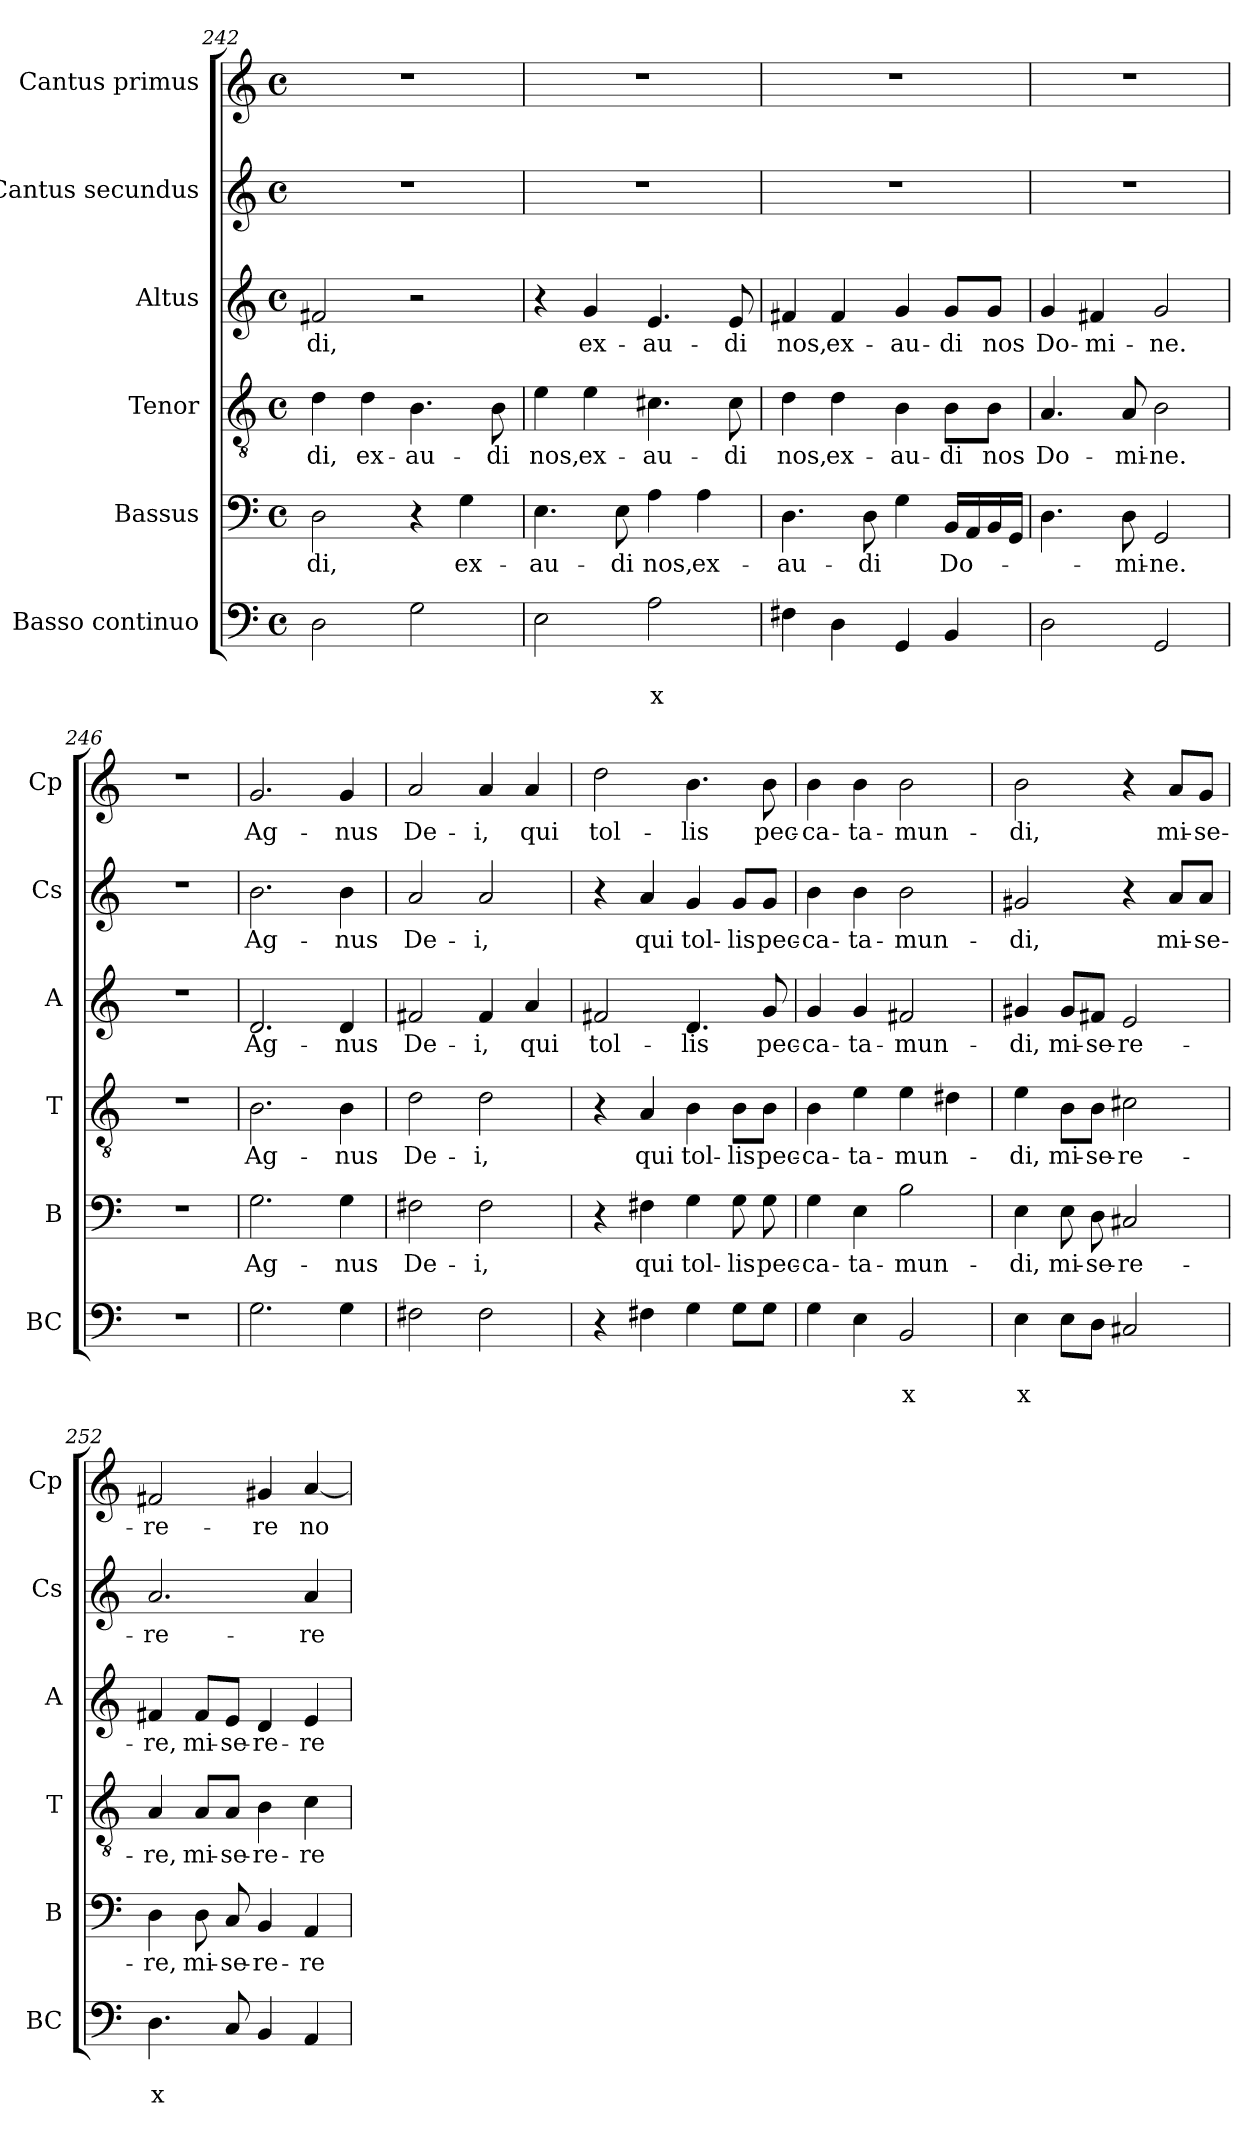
**kern	**text	**text	**kern	**text	**kern	**text	**kern	**text	**kern	**text	**kern	**text
*part6	*part6	*part6	*part5	*part5	*part4	*part4	*part3	*part3	*part2	*part2	*part1	*part1
*staff6	*staff6	*staff6	*staff5	*staff5	*staff4	*staff4	*staff3	*staff3	*staff2	*staff2	*staff1	*staff1
*I"Basso continuo	*	*	*I"Bassus	*	*I"Tenor	*	*I"Altus	*	*I"Cantus  secundus	*	*I"Cantus primus	*
*I'BC	*	*	*I'B	*	*I'T	*	*I'A	*	*I'Cs	*	*I'Cp	*
!!LO:PB:g=z
*clefF4	*	*	*clefF4	*	*clefGv2	*	*clefG2	*	*clefG2	*	*clefG2	*
*k[]	*	*	*k[]	*	*k[]	*	*k[]	*	*k[]	*	*k[]	*
*C:	*	*	*C:	*	*C:	*	*C:	*	*C:	*	*C:	*
*M4/4	*	*	*M4/4	*	*M4/4	*	*M4/4	*	*M4/4	*	*M4/4	*
*met(c)	*	*	*met(c)	*	*met(c)	*	*met(c)	*	*met(c)	*	*met(c)	*
=242	=242	=242	=242	=242	=242	=242	=242	=242	=242	=242	=242	=242
!	!	!	!	!LO:LY:b	!	!LO:LY:b	!	!LO:LY:b	!	!	!	!
2D\	.	.	2D\	-di,	4d\	-di,	2f#X/	-di,	1r	.	1r	.
!	!	!	!	!	!	!LO:LY:b	!	!	!	!	!	!
.	.	.	.	.	4d\	ex-	.	.	.	.	.	.
!	!	!	!	!	!	!LO:LY:b	!	!	!	!	!	!
2G\	.	.	4r	.	4.B\	-au-	2r	.	.	.	.	.
!	!	!	!	!LO:LY:b	!	!	!	!	!	!	!	!
.	.	.	4G\	ex-	.	.	.	.	.	.	.	.
!	!	!	!	!	!	!LO:LY:b	!	!	!	!	!	!
.	.	.	.	.	8B\	-di	.	.	.	.	.	.
=243	=243	=243	=243	=243	=243	=243	=243	=243	=243	=243	=243	=243
!	!	!	!	!LO:LY:b	!	!LO:LY:b	!	!	!	!	!	!
2E\	.	.	4.E\	-au-	4e\	nos,	4r	.	1r	.	1r	.
!	!	!	!	!	!	!LO:LY:b	!	!LO:LY:b	!	!	!	!
.	.	.	.	.	4e\	ex-	4g/	ex-	.	.	.	.
!	!	!	!	!LO:LY:b	!	!	!	!	!	!	!	!
.	.	.	8E\	-di	.	.	.	.	.	.	.	.
!	!	!LO:LY:b	!	!LO:LY:b	!	!LO:LY:b	!	!LO:LY:b	!	!	!	!
2A\	.	x	4A\	nos,	4.c#X\	-au-	4.e/	-au-	.	.	.	.
!	!	!	!	!LO:LY:b	!	!	!	!	!	!	!	!
.	.	.	4A\	ex-	.	.	.	.	.	.	.	.
!	!	!	!	!	!	!LO:LY:b	!	!LO:LY:b	!	!	!	!
.	.	.	.	.	8c#\	-di	8e/	-di	.	.	.	.
=244	=244	=244	=244	=244	=244	=244	=244	=244	=244	=244	=244	=244
!	!	!	!	!LO:LY:b	!	!LO:LY:b	!	!LO:LY:b	!	!	!	!
4F#X\	.	.	4.D\	-au-	4d\	nos,	4f#X/	nos,	1r	.	1r	.
!	!	!	!	!	!	!LO:LY:b	!	!LO:LY:b	!	!	!	!
4D\	.	.	.	.	4d\	ex-	4f#/	ex-	.	.	.	.
!	!	!	!	!LO:LY:b	!	!	!	!	!	!	!	!
.	.	.	8D\	-di	.	.	.	.	.	.	.	.
!	!	!	!	!	!	!LO:LY:b	!	!LO:LY:b	!	!	!	!
4GG/	.	.	4G\	.	4B\	-au-	4g/	-au-	.	.	.	.
!	!	!	!	!LO:LY:b	!	!LO:LY:b	!	!LO:LY:b	!	!	!	!
4BB/	.	.	16BB/LL	Do-	8B\L	-di	8g/L	-di	.	.	.	.
.	.	.	16AA/	.	.	.	.	.	.	.	.	.
!	!	!	!	!	!	!LO:LY:b	!	!LO:LY:b	!	!	!	!
.	.	.	16BB/	.	8B\J	nos	8g/J	nos	.	.	.	.
.	.	.	16GG/JJ	.	.	.	.	.	.	.	.	.
=245	=245	=245	=245	=245	=245	=245	=245	=245	=245	=245	=245	=245
!	!	!	!	!	!	!LO:LY:b	!	!LO:LY:b	!	!	!	!
2D\	.	.	4.D\	.	4.A/	Do-	4g/	Do-	1r	.	1r	.
!	!	!	!	!	!	!	!	!LO:LY:b	!	!	!	!
.	.	.	.	.	.	.	4f#X/	-mi-	.	.	.	.
!	!	!	!	!LO:LY:b	!	!LO:LY:b	!	!	!	!	!	!
.	.	.	8D\	-mi-	8A/	-mi-	.	.	.	.	.	.
!	!	!	!	!LO:LY:b	!	!LO:LY:b	!	!LO:LY:b	!	!	!	!
2GG/	.	.	2GG/	-ne.	2B\	-ne.	2g/	-ne.	.	.	.	.
=246	=246	=246	=246	=246	=246	=246	=246	=246	=246	=246	=246	=246
1r	.	.	1r	.	1r	.	1r	.	1r	.	1r	.
=247	=247	=247	=247	=247	=247	=247	=247	=247	=247	=247	=247	=247
!	!	!	!	!LO:LY:b	!	!LO:LY:b	!	!LO:LY:b	!	!LO:LY:b	!	!LO:LY:b
2.G\	.	.	2.G\	Ag-	2.B\	Ag-	2.d/	Ag-	2.b\	Ag-	2.g/	Ag-
!	!	!	!	!LO:LY:b	!	!LO:LY:b	!	!LO:LY:b	!	!LO:LY:b	!	!LO:LY:b
4G\	.	.	4G\	-nus	4B\	-nus	4d/	-nus	4b\	-nus	4g/	-nus
=248	=248	=248	=248	=248	=248	=248	=248	=248	=248	=248	=248	=248
!	!	!	!	!LO:LY:b	!	!LO:LY:b	!	!LO:LY:b	!	!LO:LY:b	!	!LO:LY:b
2F#X\	.	.	2F#X\	De-	2d\	De-	2f#X/	De-	2a/	De-	2a/	De-
!	!	!	!	!LO:LY:b	!	!LO:LY:b	!	!LO:LY:b	!	!LO:LY:b	!	!LO:LY:b
2F#\	.	.	2F#\	-i,	2d\	-i,	4f#/	-i,	2a/	-i,	4a/	-i,
!	!	!	!	!	!	!	!	!LO:LY:b	!	!	!	!LO:LY:b
.	.	.	.	.	.	.	4a/	qui	.	.	4a/	qui
!!LO:LB:g=z
=249	=249	=249	=249	=249	=249	=249	=249	=249	=249	=249	=249	=249
!	!	!	!	!	!	!	!	!LO:LY:b	!	!	!	!LO:LY:b
4r	.	.	4r	.	4r	.	2f#X/	tol-	4r	.	2dd\	tol-
!	!	!	!	!LO:LY:b	!	!LO:LY:b	!	!	!	!LO:LY:b	!	!
4F#X\	.	.	4F#X\	qui	4A/	qui	.	.	4a/	qui	.	.
!	!	!	!	!LO:LY:b	!	!LO:LY:b	!	!LO:LY:b	!	!LO:LY:b	!	!LO:LY:b
4G\	.	.	4G\	tol-	4B\	tol-	4.d/	-lis	4g/	tol-	4.b\	-lis
!	!	!	!	!LO:LY:b	!	!LO:LY:b	!	!	!	!LO:LY:b	!	!
8G\L	.	.	8G\	-lis	8B\L	-lis	.	.	8g/L	-lis	.	.
!	!	!	!	!LO:LY:b	!	!LO:LY:b	!	!LO:LY:b	!	!LO:LY:b	!	!LO:LY:b
8G\J	.	.	8G\	pec-	8B\J	pec-	8g/	pec-	8g/J	pec-	8b\	pec-
=250	=250	=250	=250	=250	=250	=250	=250	=250	=250	=250	=250	=250
!	!	!	!	!LO:LY:b	!	!LO:LY:b	!	!LO:LY:b	!	!LO:LY:b	!	!LO:LY:b
4G\	.	.	4G\	-ca-	4B\	-ca-	4g/	-ca-	4b\	-ca-	4b\	-ca-
!	!	!	!	!LO:LY:b	!	!LO:LY:b	!	!LO:LY:b	!	!LO:LY:b	!	!LO:LY:b
4E\	.	.	4E\	-ta-	4e\	-ta-	4g/	-ta-	4b\	-ta-	4b\	-ta-
!	!	!LO:LY:b	!	!LO:LY:b	!	!LO:LY:b	!	!LO:LY:b	!	!LO:LY:b	!	!LO:LY:b
2BB/	.	x	2B\	-mun-	4e\	-mun-	2f#X/	-mun-	2b\	-mun-	2b\	-mun-
.	.	.	.	.	4d#X\	.	.	.	.	.	.	.
=251	=251	=251	=251	=251	=251	=251	=251	=251	=251	=251	=251	=251
!	!	!LO:LY:b	!	!LO:LY:b	!	!LO:LY:b	!	!LO:LY:b	!	!LO:LY:b	!	!LO:LY:b
4E\	.	x	4E\	-di,	4e\	-di,	4g#X/	-di,	2g#X/	-di,	2b\	-di,
!	!	!	!	!LO:LY:b	!	!LO:LY:b	!	!LO:LY:b	!	!	!	!
8E\L	.	.	8E\	mi-	8B\L	mi-	8g#/L	mi-	.	.	.	.
!	!	!	!	!LO:LY:b	!	!LO:LY:b	!	!LO:LY:b	!	!	!	!
8D\J	.	.	8D\	-se-	8B\J	-se-	8f#X/J	-se-	.	.	.	.
!	!	!	!	!LO:LY:b	!	!LO:LY:b	!	!LO:LY:b	!	!	!	!
2C#X/	.	.	2C#X/	-re-	2c#X\	-re-	2e/	-re-	4r	.	4r	.
!	!	!	!	!	!	!	!	!	!	!LO:LY:b	!	!LO:LY:b
.	.	.	.	.	.	.	.	.	8a/L	mi-	8a/L	mi-
!	!	!	!	!	!	!	!	!	!	!LO:LY:b	!	!LO:LY:b
.	.	.	.	.	.	.	.	.	8a/J	-se-	8g/J	-se-
=252	=252	=252	=252	=252	=252	=252	=252	=252	=252	=252	=252	=252
!	!	!LO:LY:b	!	!LO:LY:b	!	!LO:LY:b	!	!LO:LY:b	!	!LO:LY:b	!	!LO:LY:b
4.D\	.	x	4D\	-re,	4A/	-re,	4f#X/	-re,	2.a/	-re-	2f#X/	-re-
!	!	!	!	!LO:LY:b	!	!LO:LY:b	!	!LO:LY:b	!	!	!	!
.	.	.	8D\	mi-	8A/L	mi-	8f#/L	mi-	.	.	.	.
!	!	!	!	!LO:LY:b	!	!LO:LY:b	!	!LO:LY:b	!	!	!	!
8C/	.	.	8C/	-se-	8A/J	-se-	8e/J	-se-	.	.	.	.
!	!	!	!	!LO:LY:b	!	!LO:LY:b	!	!LO:LY:b	!	!	!	!LO:LY:b
4BB/	.	.	4BB/	-re-	4B\	-re-	4d/	-re-	.	.	4g#X/	-re
!	!	!	!	!LO:LY:b	!	!LO:LY:b	!	!LO:LY:b	!	!LO:LY:b	!	!LO:LY:b
4AA/	.	.	4AA/	-re	4c\	-re	4e/	-re	4a/	-re	[4a/	no-
=	=	=	=	=	=	=	=	=	=	=	=	=
*-	*-	*-	*-	*-	*-	*-	*-	*-	*-	*-	*-	*-
